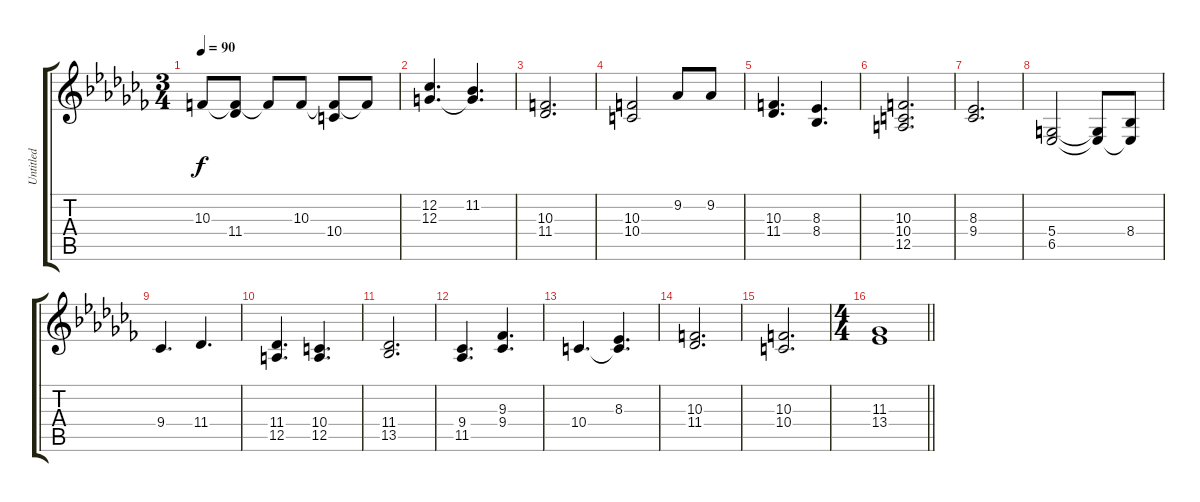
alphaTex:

\track ("Untitled" "Untitled") {instrument frenchhorn}
\staff {score tabs}
\tuning (E4 B3 G3 D3 A2 E2) {hide}
\ts (3 4)
\tempo 90
\clef g2
\ks cb
10.3.8{dy f} (10.3{t} 11.4).8 10.3{t}.8 10.3.8 (10.3{t} 10.4).8 10.3{t}.8 |
(12.2 12.3).4{d} (11.2 12.3{t}).4{d} |
(10.3 11.4).2{d} |
(10.3 10.4).2 9.2.8 9.2.8 |
(10.3 11.4).4{d} (8.3 8.4).4{d} |
(10.3 10.4 12.5).2{d} |
(8.3 9.4).2{d} |
(5.4 6.5).2 (5.4{t} 6.5{t}).8 (8.4 6.5{t}).8 |
9.4.4{d} 11.4.4{d} |
(11.4 12.5).4{d} (10.4 12.5).4{d} |
(11.4 13.5).2{d} |
(9.4 11.5).4{d} (9.3 9.4).4{d} |
10.4.4{d} (8.3 10.4{t}).4{d} |
(10.3 11.4).2{d} |
(10.3 10.4).2{d} |
\ts (4 4)
\barLineRight lightlight
(11.3 13.4).1
